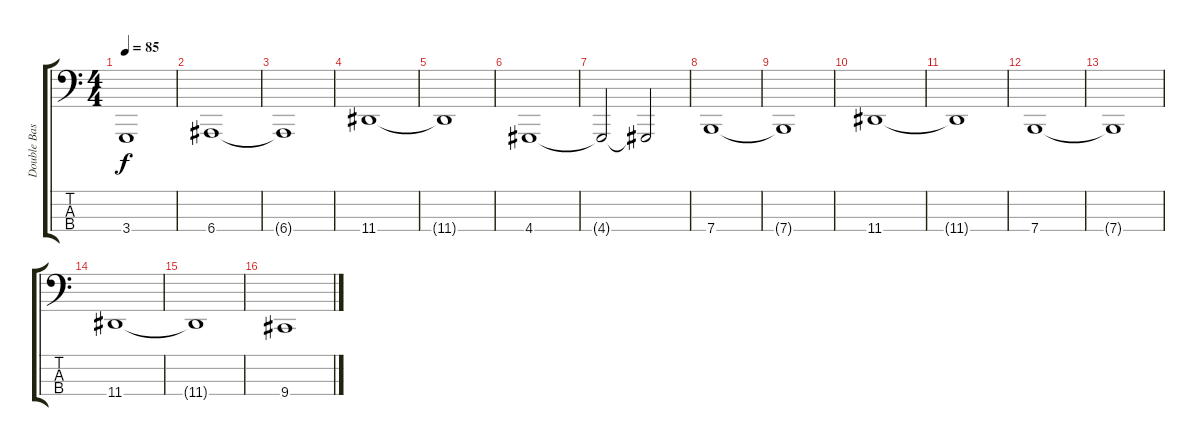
\track ("Double Bass" "Double Bas") {instrument stringensemble1}
\staff {score tabs}
\tuning (G2 D2 A1 E1) {hide}
\ts (4 4)
\tempo 85
\clef f4
\ks c
3.4{t}.1{dy f} |
6.4.1 |
6.4{t}.1 |
11.4.1 |
11.4{t}.1 |
4.4.1 |
4.4{t}.2 4.4{t}.2 |
7.4.1 |
7.4{t}.1 |
11.4.1 |
11.4{t}.1 |
7.4.1 |
7.4{t}.1 |
11.4.1 |
11.4{t}.1 |
9.4.1
